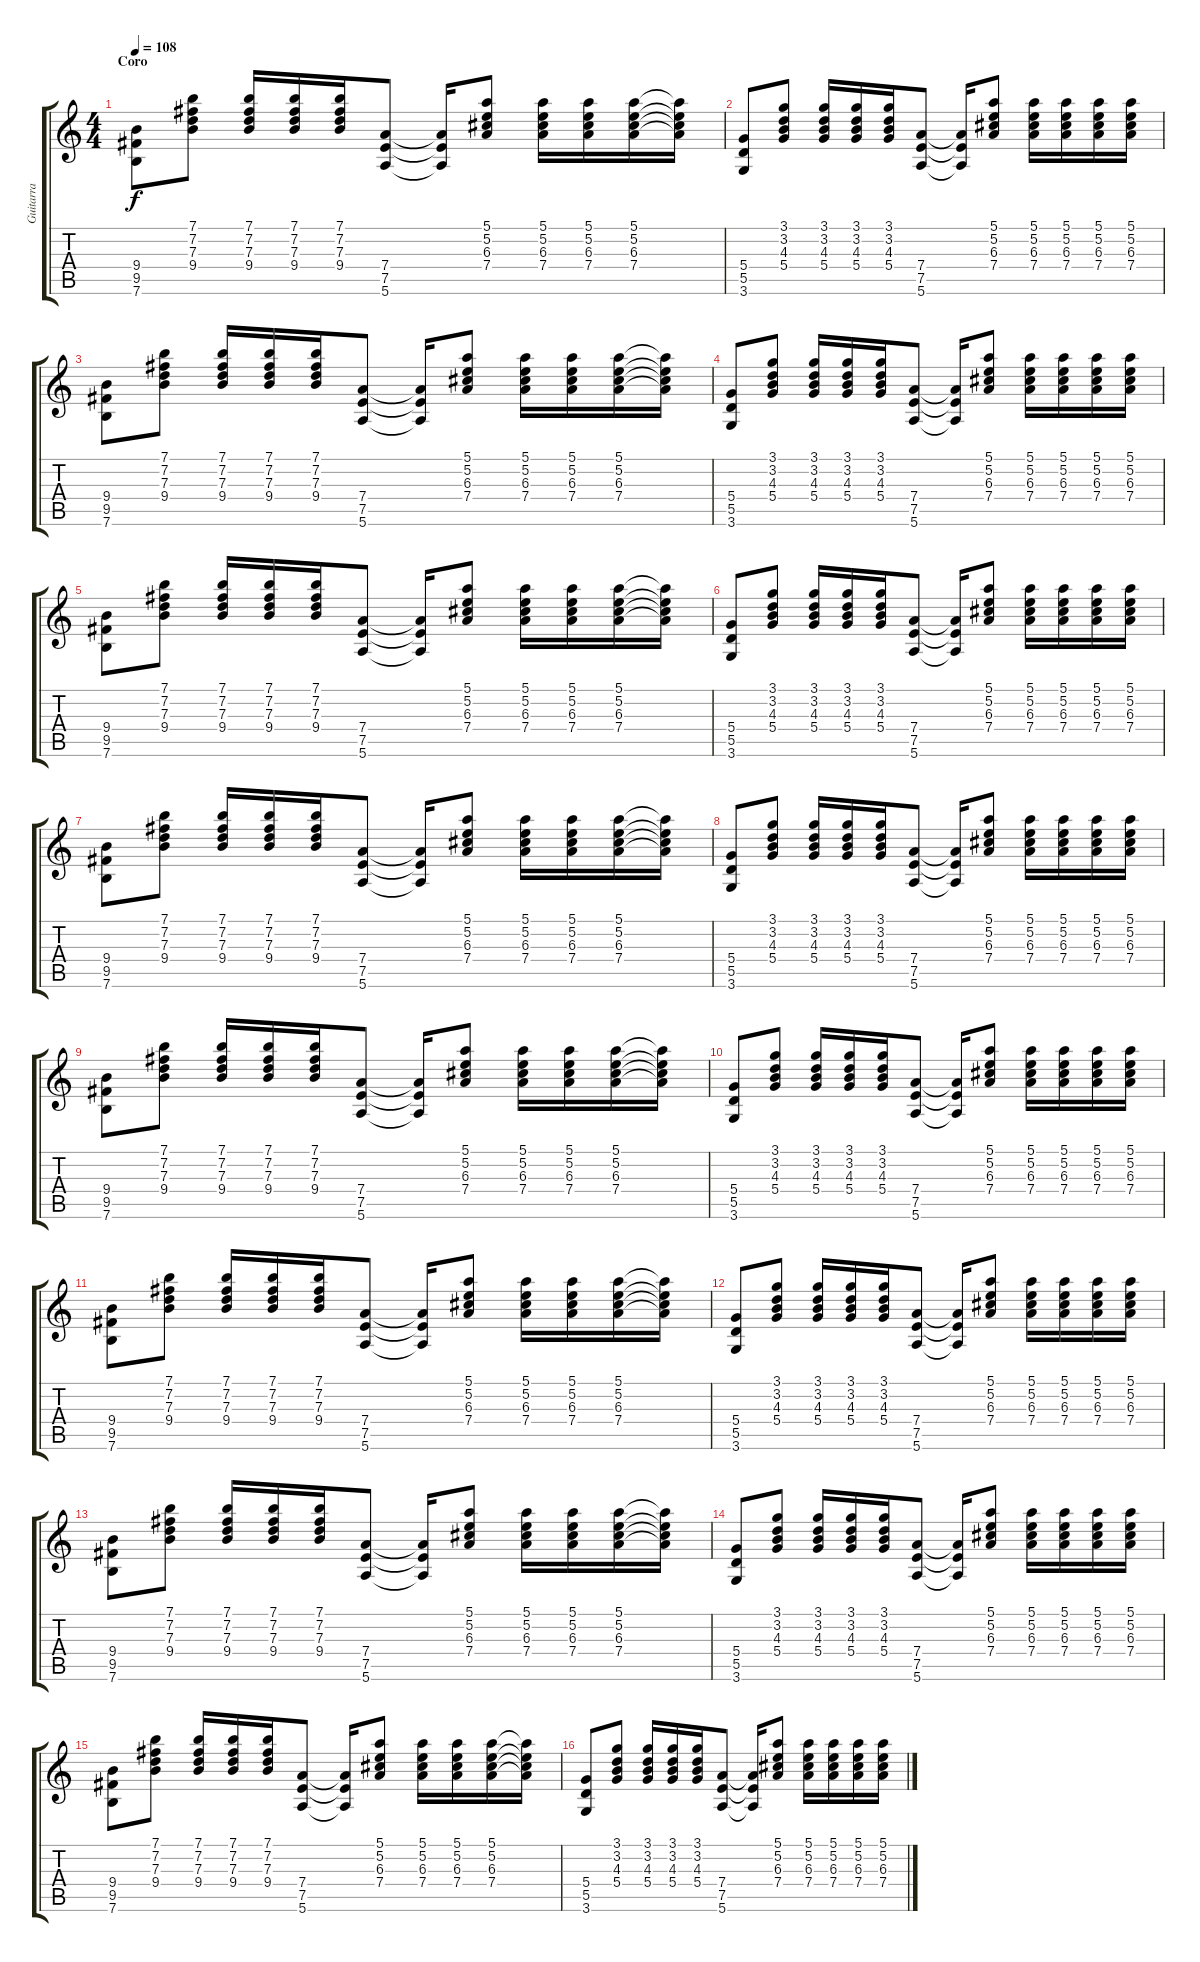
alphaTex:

\track ("Guitarra" "Guitarra") {instrument distortionguitar}
\staff {score tabs}
\tuning (E4 B3 G3 D3 A2 E2) {hide}
\ts (4 4)
\section ("" "Coro")
\tempo 108
\clef g2
\ks c
(9.4 9.5 7.6).8{dy f} (7.1 7.2 7.3 9.4).8 (7.1 7.2 7.3 9.4).16 (7.1 7.2 7.3 9.4).16 (7.1 7.2 7.3 9.4).16 (7.4 7.5 5.6).8 (7.4{t} 7.5{t} 5.6{t}).16 (5.1 5.2 6.3 7.4).8 (5.1 5.2 6.3 7.4).16 (5.1 5.2 6.3 7.4).16 (5.1 5.2 6.3 7.4).16 (5.1{t} 5.2{t} 6.3{t} 7.4{t}).16 |
(5.4 5.5 3.6).8 (3.1 3.2 4.3 5.4).8 (3.1 3.2 4.3 5.4).16 (3.1 3.2 4.3 5.4).16 (3.1 3.2 4.3 5.4).16 (7.4 7.5 5.6).8 (7.4{t} 7.5{t} 5.6{t}).16 (5.1 5.2 6.3 7.4).8 (5.1 5.2 6.3 7.4).16 (5.1 5.2 6.3 7.4).16 (5.1 5.2 6.3 7.4).16 (5.1 5.2 6.3 7.4).16 |
(9.4 9.5 7.6).8 (7.1 7.2 7.3 9.4).8 (7.1 7.2 7.3 9.4).16 (7.1 7.2 7.3 9.4).16 (7.1 7.2 7.3 9.4).16 (7.4 7.5 5.6).8 (7.4{t} 7.5{t} 5.6{t}).16 (5.1 5.2 6.3 7.4).8 (5.1 5.2 6.3 7.4).16 (5.1 5.2 6.3 7.4).16 (5.1 5.2 6.3 7.4).16 (5.1{t} 5.2{t} 6.3{t} 7.4{t}).16 |
(5.4 5.5 3.6).8 (3.1 3.2 4.3 5.4).8 (3.1 3.2 4.3 5.4).16 (3.1 3.2 4.3 5.4).16 (3.1 3.2 4.3 5.4).16 (7.4 7.5 5.6).8 (7.4{t} 7.5{t} 5.6{t}).16 (5.1 5.2 6.3 7.4).8 (5.1 5.2 6.3 7.4).16 (5.1 5.2 6.3 7.4).16 (5.1 5.2 6.3 7.4).16 (5.1 5.2 6.3 7.4).16 |
(9.4 9.5 7.6).8 (7.1 7.2 7.3 9.4).8 (7.1 7.2 7.3 9.4).16 (7.1 7.2 7.3 9.4).16 (7.1 7.2 7.3 9.4).16 (7.4 7.5 5.6).8 (7.4{t} 7.5{t} 5.6{t}).16 (5.1 5.2 6.3 7.4).8 (5.1 5.2 6.3 7.4).16 (5.1 5.2 6.3 7.4).16 (5.1 5.2 6.3 7.4).16 (5.1{t} 5.2{t} 6.3{t} 7.4{t}).16 |
(5.4 5.5 3.6).8 (3.1 3.2 4.3 5.4).8 (3.1 3.2 4.3 5.4).16 (3.1 3.2 4.3 5.4).16 (3.1 3.2 4.3 5.4).16 (7.4 7.5 5.6).8 (7.4{t} 7.5{t} 5.6{t}).16 (5.1 5.2 6.3 7.4).8 (5.1 5.2 6.3 7.4).16 (5.1 5.2 6.3 7.4).16 (5.1 5.2 6.3 7.4).16 (5.1 5.2 6.3 7.4).16 |
(9.4 9.5 7.6).8 (7.1 7.2 7.3 9.4).8 (7.1 7.2 7.3 9.4).16 (7.1 7.2 7.3 9.4).16 (7.1 7.2 7.3 9.4).16 (7.4 7.5 5.6).8 (7.4{t} 7.5{t} 5.6{t}).16 (5.1 5.2 6.3 7.4).8 (5.1 5.2 6.3 7.4).16 (5.1 5.2 6.3 7.4).16 (5.1 5.2 6.3 7.4).16 (5.1{t} 5.2{t} 6.3{t} 7.4{t}).16 |
(5.4 5.5 3.6).8 (3.1 3.2 4.3 5.4).8 (3.1 3.2 4.3 5.4).16 (3.1 3.2 4.3 5.4).16 (3.1 3.2 4.3 5.4).16 (7.4 7.5 5.6).8 (7.4{t} 7.5{t} 5.6{t}).16 (5.1 5.2 6.3 7.4).8 (5.1 5.2 6.3 7.4).16 (5.1 5.2 6.3 7.4).16 (5.1 5.2 6.3 7.4).16 (5.1 5.2 6.3 7.4).16 |
(9.4 9.5 7.6).8 (7.1 7.2 7.3 9.4).8 (7.1 7.2 7.3 9.4).16 (7.1 7.2 7.3 9.4).16 (7.1 7.2 7.3 9.4).16 (7.4 7.5 5.6).8 (7.4{t} 7.5{t} 5.6{t}).16 (5.1 5.2 6.3 7.4).8 (5.1 5.2 6.3 7.4).16 (5.1 5.2 6.3 7.4).16 (5.1 5.2 6.3 7.4).16 (5.1{t} 5.2{t} 6.3{t} 7.4{t}).16 |
(5.4 5.5 3.6).8 (3.1 3.2 4.3 5.4).8 (3.1 3.2 4.3 5.4).16 (3.1 3.2 4.3 5.4).16 (3.1 3.2 4.3 5.4).16 (7.4 7.5 5.6).8 (7.4{t} 7.5{t} 5.6{t}).16 (5.1 5.2 6.3 7.4).8 (5.1 5.2 6.3 7.4).16 (5.1 5.2 6.3 7.4).16 (5.1 5.2 6.3 7.4).16 (5.1 5.2 6.3 7.4).16 |
(9.4 9.5 7.6).8 (7.1 7.2 7.3 9.4).8 (7.1 7.2 7.3 9.4).16 (7.1 7.2 7.3 9.4).16 (7.1 7.2 7.3 9.4).16 (7.4 7.5 5.6).8 (7.4{t} 7.5{t} 5.6{t}).16 (5.1 5.2 6.3 7.4).8 (5.1 5.2 6.3 7.4).16 (5.1 5.2 6.3 7.4).16 (5.1 5.2 6.3 7.4).16 (5.1{t} 5.2{t} 6.3{t} 7.4{t}).16 |
(5.4 5.5 3.6).8 (3.1 3.2 4.3 5.4).8 (3.1 3.2 4.3 5.4).16 (3.1 3.2 4.3 5.4).16 (3.1 3.2 4.3 5.4).16 (7.4 7.5 5.6).8 (7.4{t} 7.5{t} 5.6{t}).16 (5.1 5.2 6.3 7.4).8 (5.1 5.2 6.3 7.4).16 (5.1 5.2 6.3 7.4).16 (5.1 5.2 6.3 7.4).16 (5.1 5.2 6.3 7.4).16 |
(9.4 9.5 7.6).8 (7.1 7.2 7.3 9.4).8 (7.1 7.2 7.3 9.4).16 (7.1 7.2 7.3 9.4).16 (7.1 7.2 7.3 9.4).16 (7.4 7.5 5.6).8 (7.4{t} 7.5{t} 5.6{t}).16 (5.1 5.2 6.3 7.4).8 (5.1 5.2 6.3 7.4).16 (5.1 5.2 6.3 7.4).16 (5.1 5.2 6.3 7.4).16 (5.1{t} 5.2{t} 6.3{t} 7.4{t}).16 |
(5.4 5.5 3.6).8 (3.1 3.2 4.3 5.4).8 (3.1 3.2 4.3 5.4).16 (3.1 3.2 4.3 5.4).16 (3.1 3.2 4.3 5.4).16 (7.4 7.5 5.6).8 (7.4{t} 7.5{t} 5.6{t}).16 (5.1 5.2 6.3 7.4).8 (5.1 5.2 6.3 7.4).16 (5.1 5.2 6.3 7.4).16 (5.1 5.2 6.3 7.4).16 (5.1 5.2 6.3 7.4).16 |
(9.4 9.5 7.6).8 (7.1 7.2 7.3 9.4).8 (7.1 7.2 7.3 9.4).16 (7.1 7.2 7.3 9.4).16 (7.1 7.2 7.3 9.4).16 (7.4 7.5 5.6).8 (7.4{t} 7.5{t} 5.6{t}).16 (5.1 5.2 6.3 7.4).8 (5.1 5.2 6.3 7.4).16 (5.1 5.2 6.3 7.4).16 (5.1 5.2 6.3 7.4).16 (5.1{t} 5.2{t} 6.3{t} 7.4{t}).16 |
(5.4 5.5 3.6).8 (3.1 3.2 4.3 5.4).8 (3.1 3.2 4.3 5.4).16 (3.1 3.2 4.3 5.4).16 (3.1 3.2 4.3 5.4).16 (7.4 7.5 5.6).8 (7.4{t} 7.5{t} 5.6{t}).16 (5.1 5.2 6.3 7.4).8 (5.1 5.2 6.3 7.4).16 (5.1 5.2 6.3 7.4).16 (5.1 5.2 6.3 7.4).16 (5.1 5.2 6.3 7.4).16
